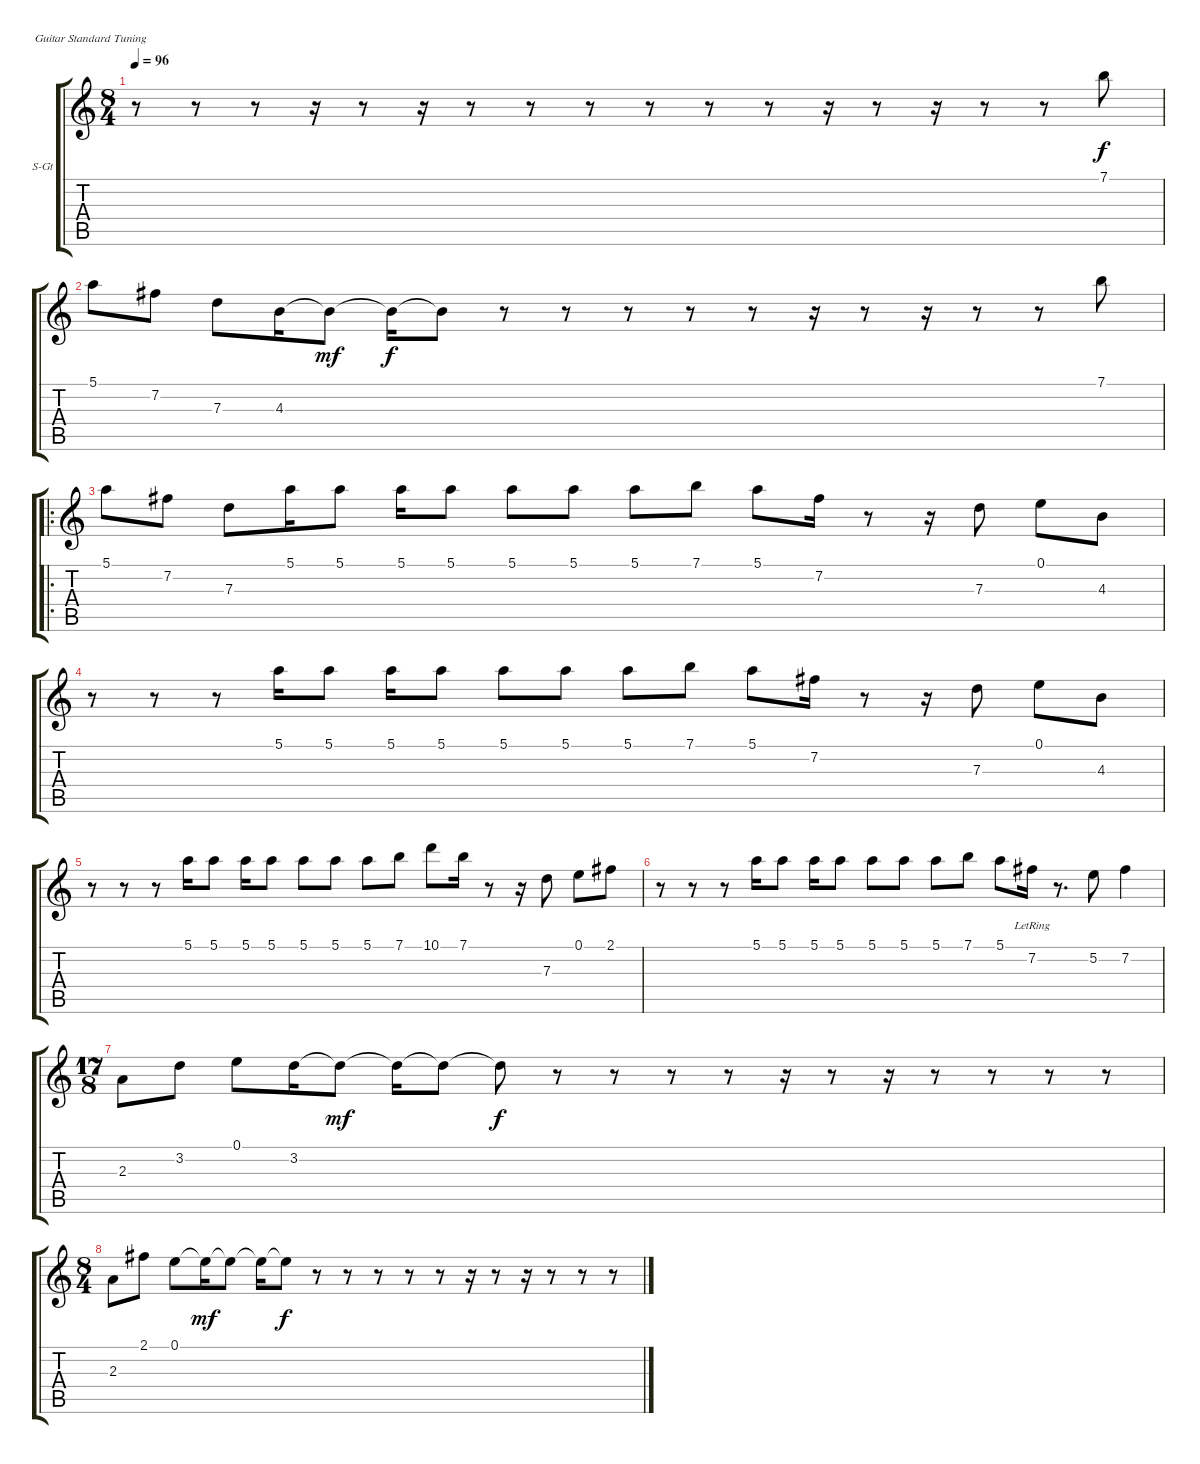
\bracketExtendMode groupsimilarinstruments
\firstSystemTrackNameOrientation horizontal
\otherSystemsTrackNameOrientation horizontal
\track ("vocal G.Gil" "S-Gt") {instrument flute}
\staff {score tabs}
\tuning (E4 B3 G3 D3 A2 E2)
\displaytranspose 12
\ts (8 4)
\tempo 96
\clef g2
\ks c
r.8{dy f instrument flute} r.8 r.8 r.16 r.8 r.16 r.8 r.8 r.8 r.8 r.8 r.8 r.16 r.8 r.16 r.8 r.8 7.1.8 |
5.1.8 7.2.8 7.3.8 4.3.16 4.3{t}.8{dy mf} 4.3{t}.16{dy f} 4.3{t}.8 r.8 r.8 r.8 r.8 r.8 r.16 r.8 r.16 r.8 r.8 7.1.8 |
\ro
5.1.8 7.2.8 7.3.8 5.1.16 5.1.8 5.1.16 5.1.8 5.1.8 5.1.8 5.1.8 7.1.8 5.1.8 7.2.16 r.8 r.16 7.3.8 0.1.8 4.3.8 |
r.8 r.8 r.8 5.1.16 5.1.8 5.1.16 5.1.8 5.1.8 5.1.8 5.1.8 7.1.8 5.1.8 7.2.16 r.8 r.16 7.3.8 0.1.8 4.3.8 |
r.8 r.8 r.8 5.1.16 5.1.8 5.1.16 5.1.8 5.1.8 5.1.8 5.1.8 7.1.8 10.1.8 7.1.16 r.8 r.16 7.3.8 0.1.8 2.1.8 |
r.8 r.8 r.8 5.1.16 5.1.8 5.1.16 5.1.8 5.1.8 5.1.8 5.1.8 7.1.8 5.1.8 7.2{lr}.16 r.8{d} 5.2.8 7.2.4 |
\ts (17 8)
2.3.8 3.2.8 0.1.8 3.2.16 3.2{t}.8{dy mf} 3.2{t}.16 3.2{t}.8 3.2{t}.8{dy f} r.8 r.8 r.8 r.8 r.16 r.8 r.16 r.8 r.8 r.8 r.8 |
\ts (8 4)
2.3.8 2.1.8 0.1.8 0.1{t}.16{dy mf} 0.1{t}.8 0.1{t}.16 0.1{t}.8{dy f} r.8 r.8 r.8 r.8 r.8 r.16 r.8 r.16 r.8 r.8 r.8
